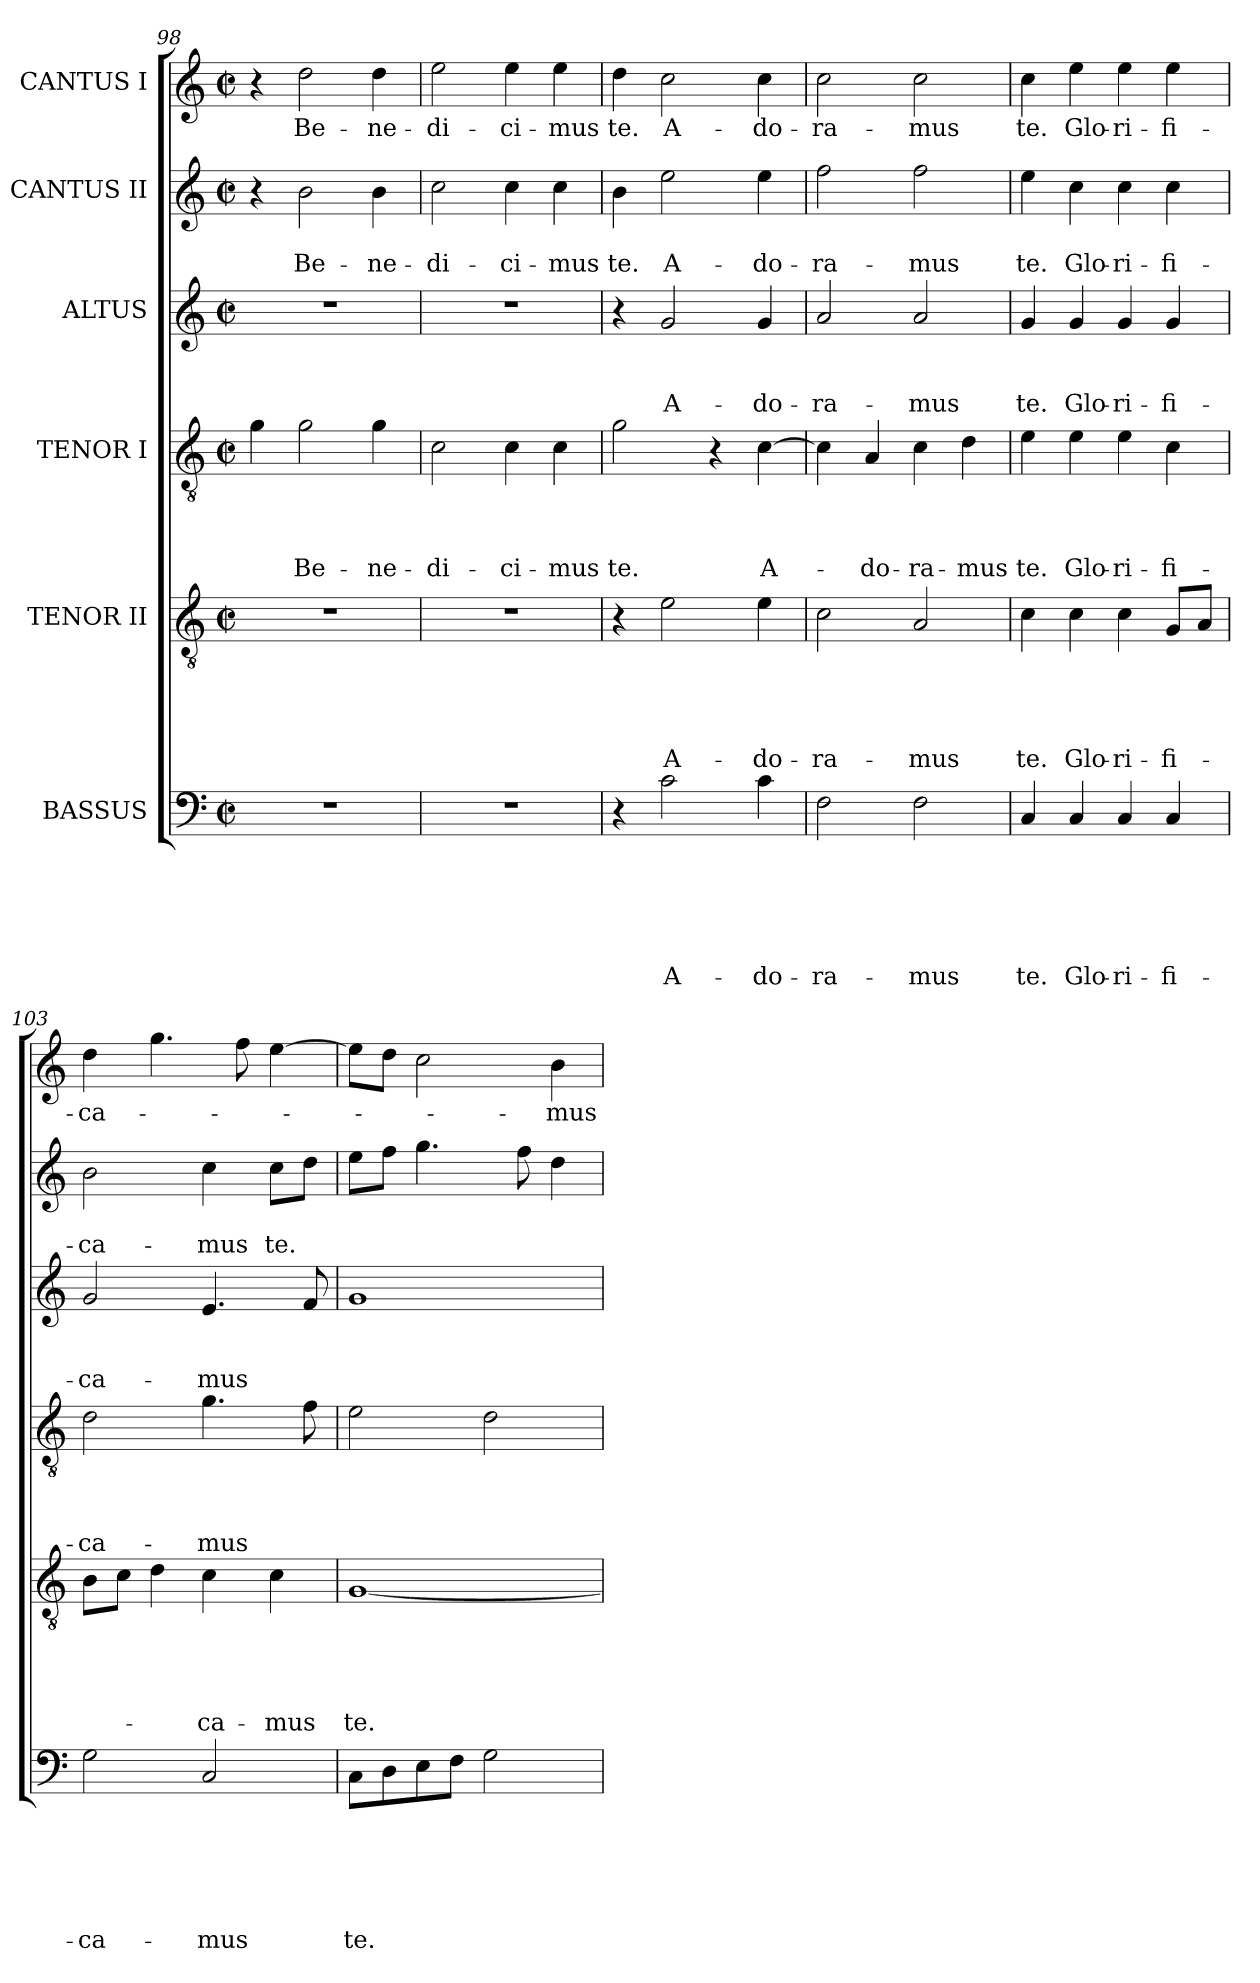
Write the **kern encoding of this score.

**kern	**text	**text	**text	**text	**text	**text	**kern	**text	**text	**text	**text	**text	**kern	**text	**text	**text	**text	**kern	**text	**text	**text	**kern	**text	**text	**kern	**text
*part6	*part6	*part6	*part6	*part6	*part6	*part6	*part5	*part5	*part5	*part5	*part5	*part5	*part4	*part4	*part4	*part4	*part4	*part3	*part3	*part3	*part3	*part2	*part2	*part2	*part1	*part1
*staff6	*staff6	*staff6	*staff6	*staff6	*staff6	*staff6	*staff5	*staff5	*staff5	*staff5	*staff5	*staff5	*staff4	*staff4	*staff4	*staff4	*staff4	*staff3	*staff3	*staff3	*staff3	*staff2	*staff2	*staff2	*staff1	*staff1
*I"BASSUS	*	*	*	*	*	*	*I"TENOR II	*	*	*	*	*	*I"TENOR I	*	*	*	*	*I"ALTUS	*	*	*	*I"CANTUS II	*	*	*I"CANTUS I	*
*clefF4	*	*	*	*	*	*	*clefGv2	*	*	*	*	*	*clefGv2	*	*	*	*	*clefG2	*	*	*	*clefG2	*	*	*clefG2	*
*k[]	*	*	*	*	*	*	*k[]	*	*	*	*	*	*k[]	*	*	*	*	*k[]	*	*	*	*k[]	*	*	*k[]	*
*C:	*	*	*	*	*	*	*C:	*	*	*	*	*	*C:	*	*	*	*	*C:	*	*	*	*C:	*	*	*C:	*
*M2/2	*	*	*	*	*	*	*M2/2	*	*	*	*	*	*M2/2	*	*	*	*	*M2/2	*	*	*	*M2/2	*	*	*M2/2	*
*met(c|)	*	*	*	*	*	*	*met(c|)	*	*	*	*	*	*met(c|)	*	*	*	*	*met(c|)	*	*	*	*met(c|)	*	*	*met(c|)	*
=98	=98	=98	=98	=98	=98	=98	=98	=98	=98	=98	=98	=98	=98	=98	=98	=98	=98	=98	=98	=98	=98	=98	=98	=98	=98	=98
1r	.	.	.	.	.	.	1r	.	.	.	.	.	4g\	.	.	.	.	1r	.	.	.	4r	.	.	4r	.
.	.	.	.	.	.	.	.	.	.	.	.	.	2g\	.	.	.	Be-	.	.	.	.	2b\	.	Be-	2dd\	Be-
.	.	.	.	.	.	.	.	.	.	.	.	.	4g\	.	.	.	-ne-	.	.	.	.	4b\	.	-ne-	4dd\	-ne-
=99	=99	=99	=99	=99	=99	=99	=99	=99	=99	=99	=99	=99	=99	=99	=99	=99	=99	=99	=99	=99	=99	=99	=99	=99	=99	=99
1r	.	.	.	.	.	.	1r	.	.	.	.	.	2c\	.	.	.	-di-	1r	.	.	.	2cc\	.	-di-	2ee\	-di-
.	.	.	.	.	.	.	.	.	.	.	.	.	4c\	.	.	.	-ci-	.	.	.	.	4cc\	.	-ci-	4ee\	-ci-
.	.	.	.	.	.	.	.	.	.	.	.	.	4c\	.	.	.	-mus	.	.	.	.	4cc\	.	-mus	4ee\	-mus
=100	=100	=100	=100	=100	=100	=100	=100	=100	=100	=100	=100	=100	=100	=100	=100	=100	=100	=100	=100	=100	=100	=100	=100	=100	=100	=100
4r	.	.	.	.	.	.	4r	.	.	.	.	.	2g\	.	.	.	te.	4r	.	.	.	4b\	.	te.	4dd\	te.
2c\	.	.	.	.	.	A-	2e\	.	.	.	.	A-	.	.	.	.	.	2g/	.	.	A-	2ee\	.	A-	2cc\	A-
.	.	.	.	.	.	.	.	.	.	.	.	.	4r	.	.	.	.	.	.	.	.	.	.	.	.	.
4c\	.	.	.	.	.	-do-	4e\	.	.	.	.	-do-	[4c\	.	.	.	A-	4g/	.	.	-do-	4ee\	.	-do-	4cc\	-do-
=101	=101	=101	=101	=101	=101	=101	=101	=101	=101	=101	=101	=101	=101	=101	=101	=101	=101	=101	=101	=101	=101	=101	=101	=101	=101	=101
2F\	.	.	.	.	.	-ra-	2c\	.	.	.	.	-ra-	4c\]	.	.	.	.	2a/	.	.	-ra-	2ff\	.	-ra-	2cc\	-ra-
.	.	.	.	.	.	.	.	.	.	.	.	.	4A/	.	.	.	-do-	.	.	.	.	.	.	.	.	.
2F\	.	.	.	.	.	-mus	2A/	.	.	.	.	-mus	4c\	.	.	.	-ra-	2a/	.	.	-mus	2ff\	.	-mus	2cc\	-mus
.	.	.	.	.	.	.	.	.	.	.	.	.	4d\	.	.	.	-mus	.	.	.	.	.	.	.	.	.
=102	=102	=102	=102	=102	=102	=102	=102	=102	=102	=102	=102	=102	=102	=102	=102	=102	=102	=102	=102	=102	=102	=102	=102	=102	=102	=102
4C/	.	.	.	.	.	te.	4c\	.	.	.	.	te.	4e\	.	.	.	te.	4g/	.	.	te.	4ee\	.	te.	4cc\	te.
4C/	.	.	.	.	.	Glo-	4c\	.	.	.	.	Glo-	4e\	.	.	.	Glo-	4g/	.	.	Glo-	4cc\	.	Glo-	4ee\	Glo-
4C/	.	.	.	.	.	-ri-	4c\	.	.	.	.	-ri-	4e\	.	.	.	-ri-	4g/	.	.	-ri-	4cc\	.	-ri-	4ee\	-ri-
4C/	.	.	.	.	.	-fi-	8G/L	.	.	.	.	-fi-	4c\	.	.	.	-fi-	4g/	.	.	-fi-	4cc\	.	-fi-	4ee\	-fi-
.	.	.	.	.	.	.	8A/J	.	.	.	.	.	.	.	.	.	.	.	.	.	.	.	.	.	.	.
=103	=103	=103	=103	=103	=103	=103	=103	=103	=103	=103	=103	=103	=103	=103	=103	=103	=103	=103	=103	=103	=103	=103	=103	=103	=103	=103
2G\	.	.	.	.	.	-ca-	8B\L	.	.	.	.	.	2d\	.	.	.	-ca-	2g/	.	.	-ca-	2b\	.	-ca-	4dd\	-ca-
.	.	.	.	.	.	.	8c\J	.	.	.	.	.	.	.	.	.	.	.	.	.	.	.	.	.	.	.
.	.	.	.	.	.	.	4d\	.	.	.	.	.	.	.	.	.	.	.	.	.	.	.	.	.	4.gg\	.
2C/	.	.	.	.	.	-mus	4c\	.	.	.	.	-ca-	4.g\	.	.	.	-mus	4.e/	.	.	-mus	4cc\	.	-mus	.	.
.	.	.	.	.	.	.	.	.	.	.	.	.	.	.	.	.	.	.	.	.	.	.	.	.	8ff\	.
.	.	.	.	.	.	.	4c\	.	.	.	.	-mus	.	.	.	.	.	.	.	.	.	8cc\L	.	te.	[4ee\	.
.	.	.	.	.	.	.	.	.	.	.	.	.	8f\	.	.	.	.	8f/	.	.	.	8dd\J	.	.	.	.
!!LO:PB:g=z
=104	=104	=104	=104	=104	=104	=104	=104	=104	=104	=104	=104	=104	=104	=104	=104	=104	=104	=104	=104	=104	=104	=104	=104	=104	=104	=104
8C\L	.	.	.	.	.	te.	[1G	.	.	.	.	te.	2e\	.	.	.	.	1g	.	.	.	8ee\L	.	.	8ee\L]	.
8D\	.	.	.	.	.	.	.	.	.	.	.	.	.	.	.	.	.	.	.	.	.	8ff\J	.	.	8dd\J	.
8E\	.	.	.	.	.	.	.	.	.	.	.	.	.	.	.	.	.	.	.	.	.	4.gg\	.	.	2cc\	.
8F\J	.	.	.	.	.	.	.	.	.	.	.	.	.	.	.	.	.	.	.	.	.	.	.	.	.	.
2G\	.	.	.	.	.	.	.	.	.	.	.	.	2d\	.	.	.	.	.	.	.	.	.	.	.	.	.
.	.	.	.	.	.	.	.	.	.	.	.	.	.	.	.	.	.	.	.	.	.	8ff\	.	.	.	.
.	.	.	.	.	.	.	.	.	.	.	.	.	.	.	.	.	.	.	.	.	.	4dd\	.	.	4b\	-mus
=	=	=	=	=	=	=	=	=	=	=	=	=	=	=	=	=	=	=	=	=	=	=	=	=	=	=
*-	*-	*-	*-	*-	*-	*-	*-	*-	*-	*-	*-	*-	*-	*-	*-	*-	*-	*-	*-	*-	*-	*-	*-	*-	*-	*-
